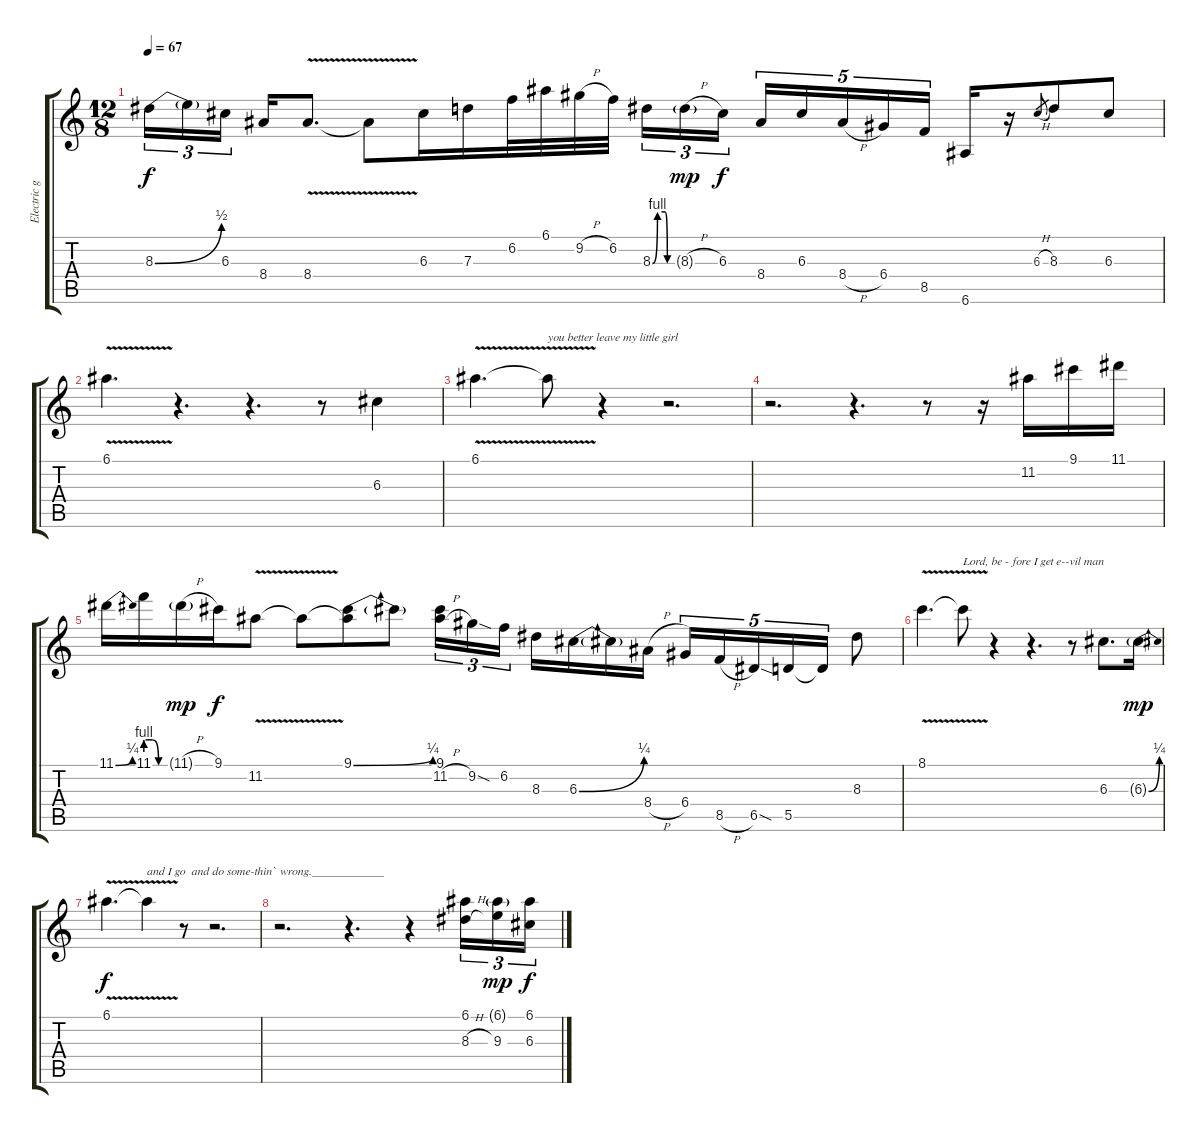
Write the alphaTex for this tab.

\track ("Electric guitar" "Electric g") {instrument electricguitarclean}
\staff {score tabs}
\tuning (E4 B3 G3 D3 A2 E2) {hide}
\ts (12 8)
\tempo 67
\clef g2
\ks c
8.3{be (bend 0 0 60 2)}.16{tu (3 2) dy f} 8.3{t}.16{tu (3 2)} 6.3.16{tu (3 2) beam splitsecondary} 8.4.16 8.4{v}.8{d} 8.4{t}.8 6.3.16 7.3.16 6.2.32 6.1.32 9.2{h}.32 6.2.32 8.3{be (custom 0 0 15 4 38 4 45 0 60 0)}.16{tu (3 2)} 8.3{h g}.16{tu (3 2) dy mp} 6.3.16{tu (3 2) dy f beam splitsecondary} 8.4.16{tu (5 4)} 6.3.16{tu (5 4)} 8.4{h}.16{tu (5 4)} 6.4.16{tu (5 4)} 8.5.16{tu (5 4)} 6.6.16 r.16 6.3{h}.8{gr} 8.3.8 6.3.8 |
6.1{v}.4{d} r.4{d} r.4{d} r.8 6.3.4 |
6.1{v}.4{d} 6.1{t}.8{txt "you better leave my little girl"} r.4 r.2{d} |
r.2{d} r.4{d} r.8 r.16 11.2.16 9.1.16 11.1.16 |
11.1{be (bend 0 0 60 1)}.16 11.1{be (custom 0 4 20 4 40 0 60 0)}.16 11.1{h g}.16{dy mp} 9.1.16{dy f} 11.2{v}.8 11.2{t}.8 (9.1{be (bend 0 0 60 1)} 11.2{t}).8 9.1{t}.8 (9.1 11.2{h}).16{tu (3 2)} 9.2{sod}.16{tu (3 2)} 6.2.16{tu (3 2) beam splitsecondary} 8.3.16 6.3{be (bend 0 0 60 1)}.16 6.3{t}.16 8.4{h}.16 6.4.16{tu (5 4)} 8.5{h}.16{tu (5 4)} 6.5{sod}.16{tu (5 4)} 5.5.16{tu (5 4)} 5.5{t}.16{tu (5 4)} 8.3.8 |
8.1{v}.4{d} 8.1{t}.8{txt "Lord, be - fore I get e--vil man"} r.4 r.4{d} r.8 6.3.8{d} 6.3{be (bend 0 0 60 1) g}.16{dy mp} |
6.1{v}.4{d dy f} 6.1{t}.4{txt "and I go  and do some-thin`"} r.8 r.2{d} |
r.2{d txt "wrong.____________"} r.4{d} r.4 (6.1 8.3{h}).16{tu (3 2)} (6.1{g} 9.3).16{tu (3 2) dy mp} (6.1 6.3).16{tu (3 2) dy f}
